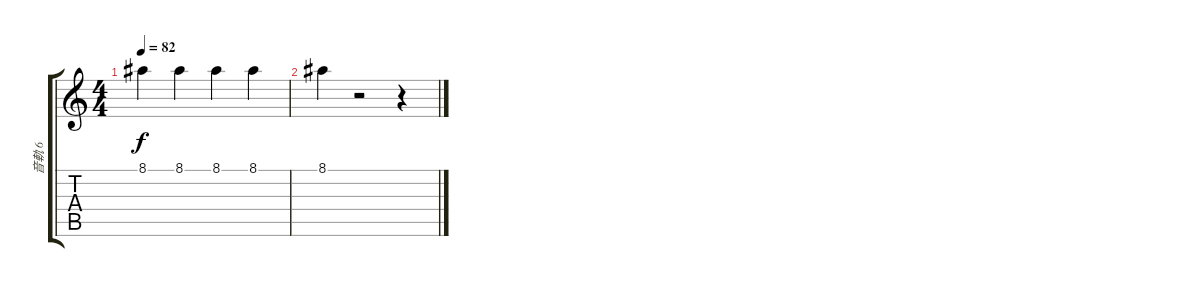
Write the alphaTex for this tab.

\track ("音軌 6" "音軌 6") {instrument electricguitarclean}
\staff {score tabs}
\tuning (D4 A3 F3 C3 G2 D2) {hide}
\ts (4 4)
\tempo 82
\clef g2
\ks c
8.1.4{dy f} 8.1.4 8.1.4 8.1.4 |
8.1.4 r.2 r.4
